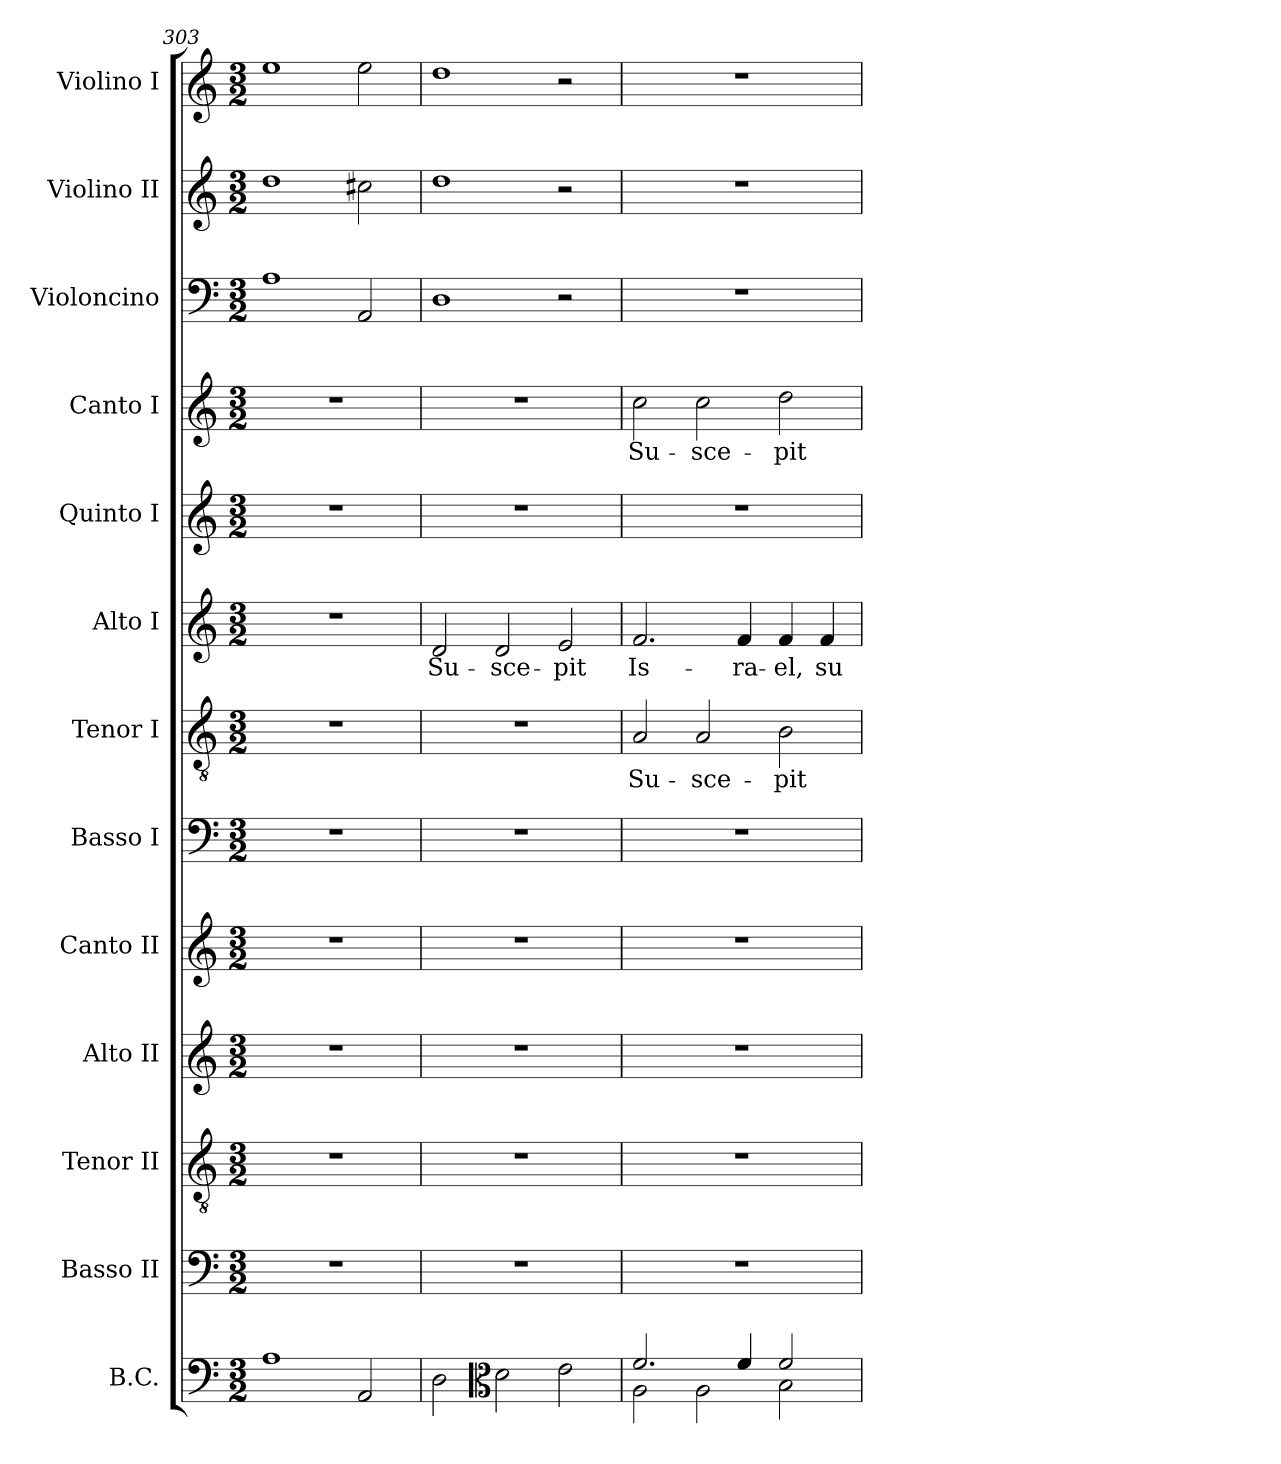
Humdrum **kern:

**kern	**kern	**kern	**kern	**kern	**kern	**kern	**text	**kern	**text	**kern	**kern	**text	**kern	**kern	**kern
*part13	*part12	*part11	*part10	*part9	*part8	*part7	*part7	*part6	*part6	*part5	*part4	*part4	*part3	*part2	*part1
*staff13	*staff12	*staff11	*staff10	*staff9	*staff8	*staff7	*staff7	*staff6	*staff6	*staff5	*staff4	*staff4	*staff3	*staff2	*staff1
*I"B.C.	*I"Basso II	*I"Tenor II	*I"Alto II	*I"Canto II	*I"Basso I	*I"Tenor I	*	*I"Alto I	*	*I"Quinto I	*I"Canto I	*	*I"Violoncino	*I"Violino II	*I"Violino I
*I'BC	*I'B 2	*I'T 2	*I'A 2	*I'C 2	*I'B 1	*I'T 1	*	*I'A 1	*	*I'Q 1	*I'C 1	*	*	*I'Vln. II	*I'Vln. I
*clefF4	*clefF4	*clefGv2	*clefG2	*clefG2	*clefF4	*clefGv2	*	*clefG2	*	*clefG2	*clefG2	*	*clefF4	*clefG2	*clefG2
*k[]	*k[]	*k[]	*k[]	*k[]	*k[]	*k[]	*	*k[]	*	*k[]	*k[]	*	*k[]	*k[]	*k[]
*C:	*C:	*C:	*C:	*C:	*C:	*C:	*	*C:	*	*C:	*C:	*	*C:	*C:	*C:
*M3/2	*M3/2	*M3/2	*M3/2	*M3/2	*M3/2	*M3/2	*	*M3/2	*	*M3/2	*M3/2	*	*M3/2	*M3/2	*M3/2
=303	=303	=303	=303	=303	=303	=303	=303	=303	=303	=303	=303	=303	=303	=303	=303
1A	1.r	1.r	1.r	1.r	1.r	1.r	.	1.r	.	1.r	1.r	.	1A	1dd	1ee
2AA/	.	.	.	.	.	.	.	.	.	.	.	.	2AA/	2cc#X\	2ee\
=304	=304	=304	=304	=304	=304	=304	=304	=304	=304	=304	=304	=304	=304	=304	=304
!	!	!	!	!	!	!	!	!	!LO:LY:b	!	!	!	!	!	!
2D\	1.r	1.r	1.r	1.r	1.r	1.r	.	2d/	Su-	1.r	1.r	.	1D	1dd	1dd
*clefC3	*	*	*	*	*	*	*	*	*	*	*	*	*	*	*
!	!	!	!	!	!	!	!	!	!LO:LY:b	!	!	!	!	!	!
2d\	.	.	.	.	.	.	.	2d/	-sce-	.	.	.	.	.	.
!	!	!	!	!	!	!	!	!	!LO:LY:b	!	!	!	!	!	!
2e\	.	.	.	.	.	.	.	2e/	-pit	.	.	.	2r	2r	2r
=305	=305	=305	=305	=305	=305	=305	=305	=305	=305	=305	=305	=305	=305	=305	=305
*^	*	*	*	*	*	*	*	*	*	*	*	*	*	*	*
!	!	!	!	!	!	!	!	!LO:LY:b	!	!	!	!	!	!	!	!
!	!	!	!	!	!	!	!	!	!	!LO:LY:b	!	!	!	!	!	!
!	!	!	!	!	!	!	!	!	!	!	!	!	!LO:LY:b	!	!	!
2.f/	2A\	1.r	1.r	1.r	1.r	1.r	2A/	Su-	2.f/	Is-	1.r	2cc\	Su-	1.r	1.r	1.r
!	!	!	!	!	!	!	!	!LO:LY:b	!	!	!	!	!	!	!	!
!	!	!	!	!	!	!	!	!	!	!	!	!	!LO:LY:b	!	!	!
.	2A\	.	.	.	.	.	2A/	-sce-	.	.	.	2cc\	-sce-	.	.	.
!	!	!	!	!	!	!	!	!	!	!LO:LY:b	!	!	!	!	!	!
4f/	.	.	.	.	.	.	.	.	4f/	-ra-	.	.	.	.	.	.
!	!	!	!	!	!	!	!	!LO:LY:b	!	!	!	!	!	!	!	!
!	!	!	!	!	!	!	!	!	!	!LO:LY:b	!	!	!	!	!	!
!	!	!	!	!	!	!	!	!	!	!	!	!	!LO:LY:b	!	!	!
2f/	2B\	.	.	.	.	.	2B\	-pit	4f/	-el,	.	2dd\	-pit	.	.	.
!	!	!	!	!	!	!	!	!	!	!LO:LY:b	!	!	!	!	!	!
.	.	.	.	.	.	.	.	.	4f/	su-	.	.	.	.	.	.
*v	*v	*	*	*	*	*	*	*	*	*	*	*	*	*	*	*
=	=	=	=	=	=	=	=	=	=	=	=	=	=	=	=
*-	*-	*-	*-	*-	*-	*-	*-	*-	*-	*-	*-	*-	*-	*-	*-
